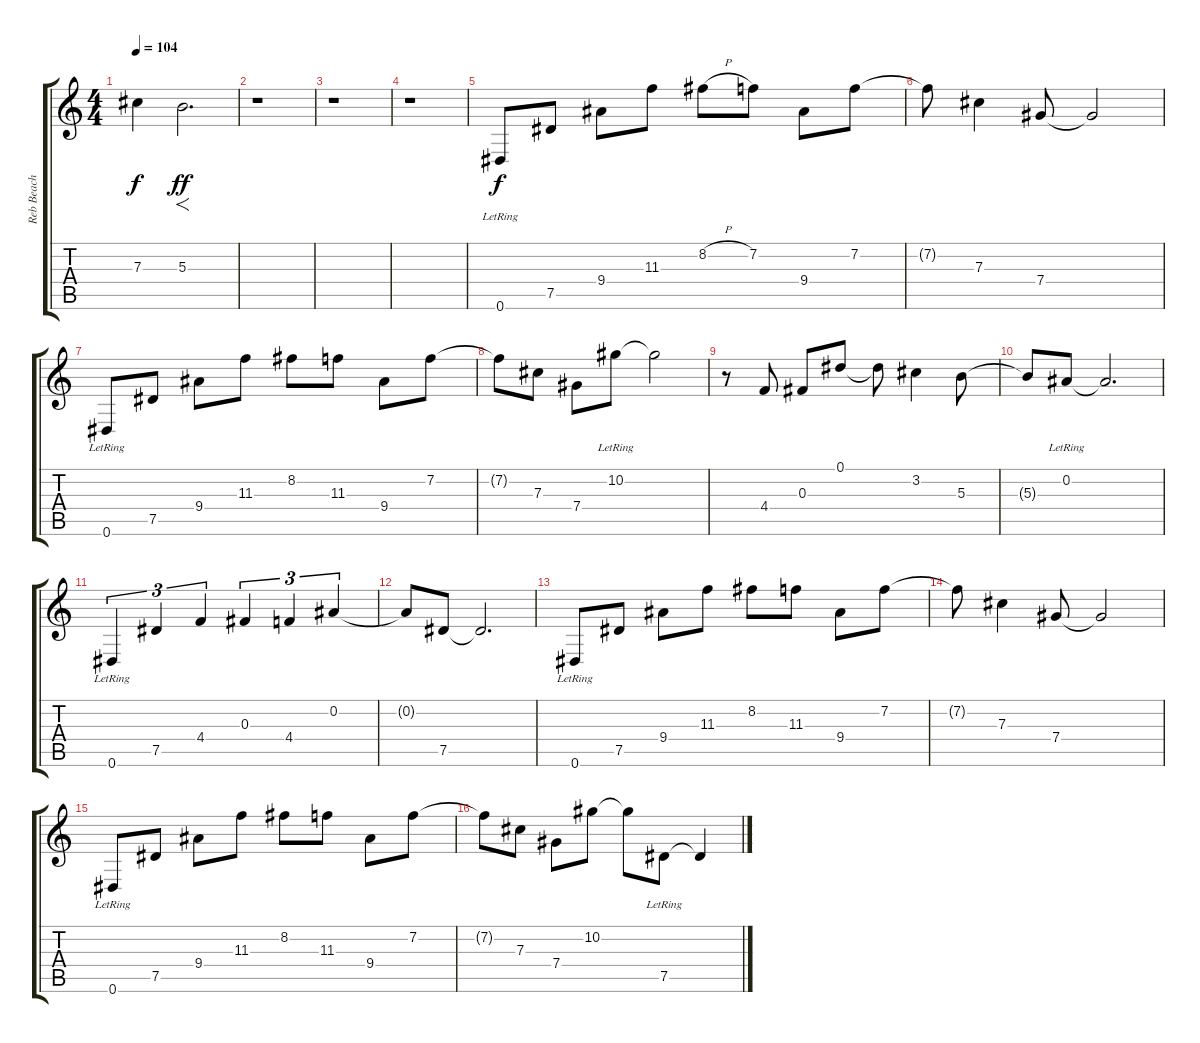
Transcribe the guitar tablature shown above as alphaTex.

\track ("Reb Beach" "Reb Beach") {instrument distortionguitar}
\staff {score tabs}
\tuning (Eb4 Bb3 Gb3 Db3 Ab2 Eb2) {hide}
\ts (4 4)
\tempo 104
\clef g2
\ks c
7.3{t}.4{dy f} 5.3.2{f d dy ff} |
r.1 |
r.1 |
r.1 |
0.6{lr}.8{dy f instrument electricguitarclean} 7.5.8 9.4.8 11.3.8 8.2{h}.8 7.2.8 9.4.8 7.2.8 |
7.2{t}.8 7.3.4 7.4.8 7.4{t}.2 |
0.6{lr}.8 7.5.8 9.4.8 11.3.8 8.2.8 11.3.8 9.4.8 7.2.8 |
7.2{t}.8 7.3.8 7.4.8 10.2{lr}.8 10.2{t}.2 |
r.8 4.4.8 0.3.8 0.1.8 0.1{t}.8 3.2.4 5.3.8 |
5.3{t}.8 0.2{lr}.8 0.2{t}.2{d} |
0.6{lr}.4{tu (3 2)} 7.5.4{tu (3 2)} 4.4.4{tu (3 2)} 0.3.4{tu (3 2)} 4.4.4{tu (3 2)} 0.2.4{tu (3 2)} |
0.2{t}.8 7.5.8 7.5{t}.2{d} |
0.6{lr}.8 7.5.8 9.4.8 11.3.8 8.2.8 11.3.8 9.4.8 7.2.8 |
7.2{t}.8 7.3.4 7.4.8 7.4{t}.2 |
0.6{lr}.8 7.5.8 9.4.8 11.3.8 8.2.8 11.3.8 9.4.8 7.2.8 |
7.2{t}.8 7.3.8 7.4.8 10.2.8 10.2{t}.8 7.5{lr}.8 7.5{t}.4
